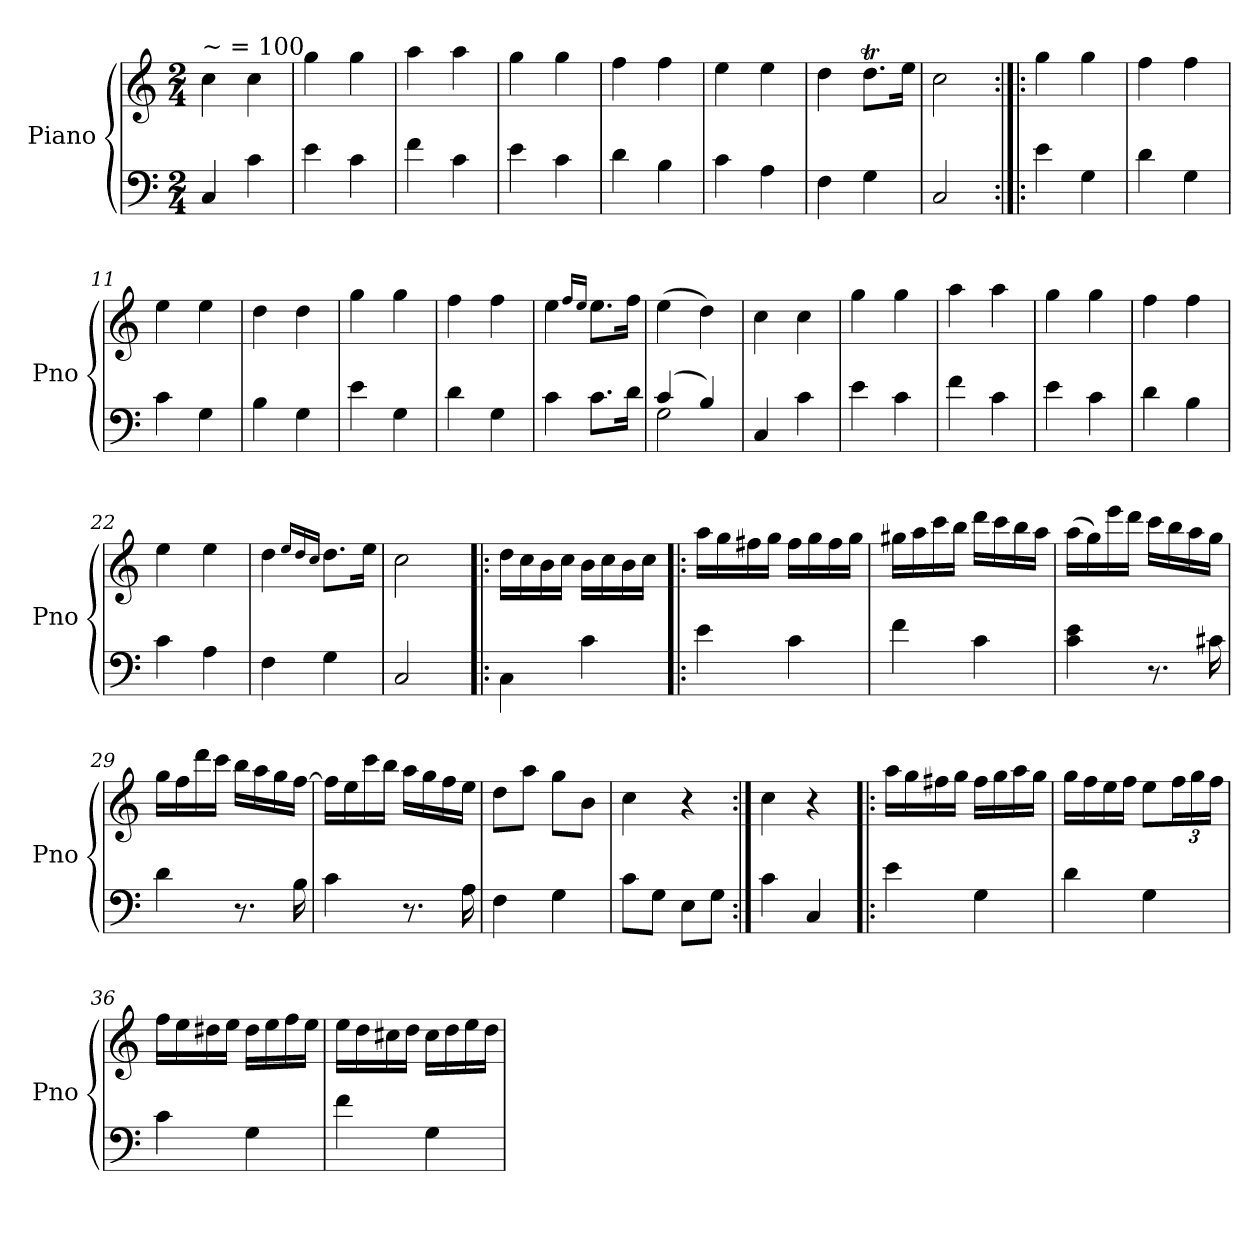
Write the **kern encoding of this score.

**kern	**kern
*part2	*part1
*staff2	*staff1
*I"Piano	*I"Piano
*I'Pno	*I'Pno
*clefF4	*clefG2
*k[]	*k[]
*M2/4	*M2/4
=1	=1
!	!LO:TX:a:t=~ = 100
4C/	4cc\
4c\	4cc\
=2	=2
4e\	4gg\
4c\	4gg\
=3	=3
4f\	4aa\
4c\	4aa\
=4	=4
4e\	4gg\
4c\	4gg\
=5	=5
4d\	4ff\
4B\	4ff\
=6	=6
4c\	4ee\
4A\	4ee\
=7	=7
4F\	4dd\
4G\	8.ddT\L
.	16ee\Jk
=8	=8
2C/	2cc\
!!LO:LB:g=z
=9:|!|:	=9:|!|:
4e\	4gg\
4G\	4gg\
=10	=10
4d\	4ff\
4G\	4ff\
=11	=11
4c\	4ee\
4G\	4ee\
=12	=12
4B\	4dd\
4G\	4dd\
=13	=13
4e\	4gg\
4G\	4gg\
=14	=14
4d\	4ff\
4G\	4ff\
=15	=15
4c\	4ee\
.	16qff/LL
.	16qee/JJ
8.c\L	8.ee\L
16d\Jk	16ff\Jk
=16	=16
*^	*
(>4c/	2G\	(>4ee\
4B/)	.	4dd\)
*v	*v	*
!!LO:LB:g=z
=17	=17
4C/	4cc\
4c\	4cc\
=18	=18
4e\	4gg\
4c\	4gg\
=19	=19
4f\	4aa\
4c\	4aa\
=20	=20
4e\	4gg\
4c\	4gg\
=21	=21
4d\	4ff\
4B\	4ff\
=22	=22
4c\	4ee\
4A\	4ee\
=23	=23
4F\	4dd\
.	16qee/LL
.	16qdd/
.	16qcc/JJ
4G\	8.dd\L
.	16ee\Jk
=24	=24
2C/	2cc\
!!LO:LB:g=z
=25|!:	=25|!:
4C\	16dd\LL
.	16cc\
.	16b\
.	16cc\JJ
4c\	16b\LL
.	16cc\
.	16b\
.	16cc\JJ
=26	=26
4e\	16aa\LL
.	16gg\
.	16ff#X\
.	16gg\JJ
4c\	16ff#\LL
.	16gg\
.	16ff#\
.	16gg\JJ
=27	=27
4f\	16gg#X\LL
.	16aa\
.	16ccc\
.	16bb\JJ
4c\	16ddd\LL
.	16ccc\
.	16bb\
.	16aa\JJ
=28	=28
4c\ 4e\	(>16aa\LL
.	16gg\)
.	16eee\
.	16ddd\JJ
8.r	16ccc\LL
.	16bb\
.	16aa\
16c#X\	16gg\JJ
!!LO:LB:g=z
=29	=29
4d\	16gg\LL
.	16ff\
.	16ddd\
.	16ccc\JJ
8.r	16bb\LL
.	16aa\
.	16gg\
16B\	[16ff\JJ
=30	=30
4c\	16ff\LL]
.	16ee\
.	16ccc\
.	16bb\JJ
8.r	16aa\LL
.	16gg\
.	16ff\
16A\	16ee\JJ
=31	=31
4F\	8dd\L
.	8aa\J
4G\	8gg\L
.	8b\J
=32	=32
8c\L	4cc\
8G\J	.
8E\L	4r
8G\J	.
=33:|!	=33:|!
4c\	4cc\
4C/	4r
=34!|:	=34!|:
4e\	16aa\LL
.	16gg\
.	16ff#X\
.	16gg\JJ
4G\	16ff#\LL
.	16gg\
.	16aa\
.	16gg\JJ
!!LO:PB:g=z
=35	=35
4d\	16gg\LL
.	16ff\
.	16ee\
.	16ff\JJ
4G\	8ee\L
*	*Xbrackettup
.	24ff\L
.	24gg\
.	24ff\JJ
=36	=36
4c\	16ff\LL
.	16ee\
.	16dd#X\
.	16ee\JJ
4G\	16dd#\LL
.	16ee\
.	16ff\
.	16ee\JJ
=37	=37
4f\	16ee\LL
.	16dd\
.	16cc#X\
.	16dd\JJ
4G\	16cc#\LL
.	16dd\
.	16ee\
.	16dd\JJ
=	=
*-	*-
